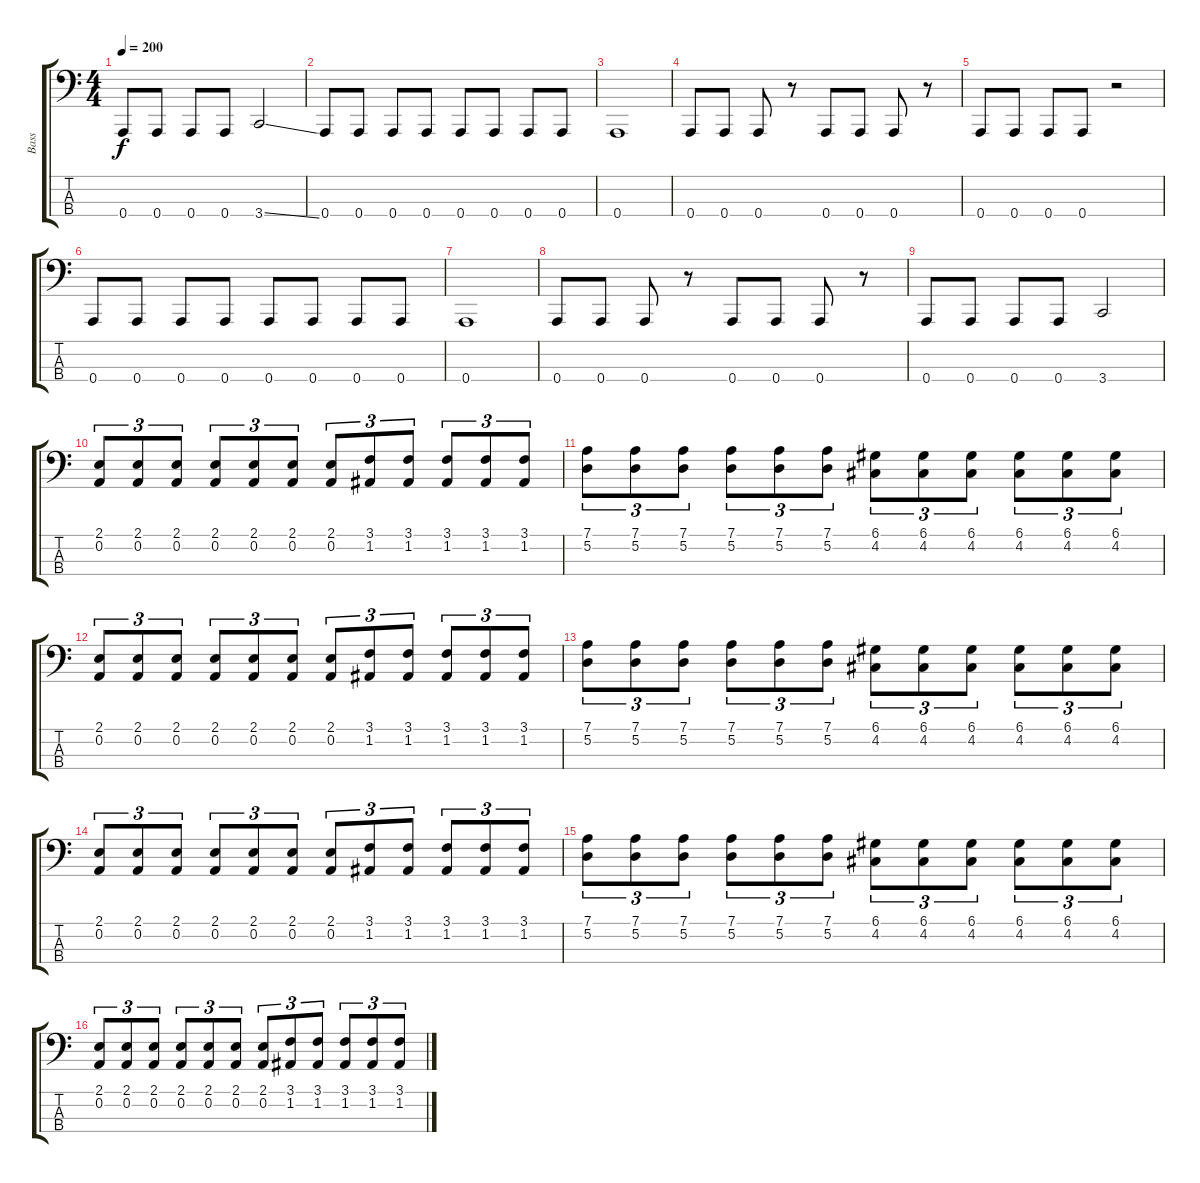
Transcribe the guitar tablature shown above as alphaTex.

\track ("Bass" "Bass") {instrument electricbasspick}
\staff {score tabs}
\tuning (D2 A1 E1 A0) {hide}
\ts (4 4)
\tempo 200
\clef f4
\ks c
0.4.8{dy f} 0.4.8 0.4.8 0.4.8 3.4{ss}.2 |
0.4.8 0.4.8 0.4.8 0.4.8 0.4.8 0.4.8 0.4.8 0.4.8 |
0.4.1 |
0.4.8 0.4.8 0.4.8 r.8 0.4.8 0.4.8 0.4.8 r.8 |
0.4.8 0.4.8 0.4.8 0.4.8 r.2 |
0.4.8 0.4.8 0.4.8 0.4.8 0.4.8 0.4.8 0.4.8 0.4.8 |
0.4.1 |
0.4.8 0.4.8 0.4.8 r.8 0.4.8 0.4.8 0.4.8 r.8 |
0.4.8 0.4.8 0.4.8 0.4.8 3.4.2 |
(2.1 0.2).8{tu (3 2)} (2.1 0.2).8{tu (3 2)} (2.1 0.2).8{tu (3 2)} (2.1 0.2).8{tu (3 2)} (2.1 0.2).8{tu (3 2)} (2.1 0.2).8{tu (3 2)} (2.1 0.2).8{tu (3 2)} (3.1 1.2).8{tu (3 2)} (3.1 1.2).8{tu (3 2)} (3.1 1.2).8{tu (3 2)} (3.1 1.2).8{tu (3 2)} (3.1 1.2).8{tu (3 2)} |
(7.1 5.2).8{tu (3 2)} (7.1 5.2).8{tu (3 2)} (7.1 5.2).8{tu (3 2)} (7.1 5.2).8{tu (3 2)} (7.1 5.2).8{tu (3 2)} (7.1 5.2).8{tu (3 2)} (6.1 4.2).8{tu (3 2)} (6.1 4.2).8{tu (3 2)} (6.1 4.2).8{tu (3 2)} (6.1 4.2).8{tu (3 2)} (6.1 4.2).8{tu (3 2)} (6.1 4.2).8{tu (3 2)} |
(2.1 0.2).8{tu (3 2)} (2.1 0.2).8{tu (3 2)} (2.1 0.2).8{tu (3 2)} (2.1 0.2).8{tu (3 2)} (2.1 0.2).8{tu (3 2)} (2.1 0.2).8{tu (3 2)} (2.1 0.2).8{tu (3 2)} (3.1 1.2).8{tu (3 2)} (3.1 1.2).8{tu (3 2)} (3.1 1.2).8{tu (3 2)} (3.1 1.2).8{tu (3 2)} (3.1 1.2).8{tu (3 2)} |
(7.1 5.2).8{tu (3 2)} (7.1 5.2).8{tu (3 2)} (7.1 5.2).8{tu (3 2)} (7.1 5.2).8{tu (3 2)} (7.1 5.2).8{tu (3 2)} (7.1 5.2).8{tu (3 2)} (6.1 4.2).8{tu (3 2)} (6.1 4.2).8{tu (3 2)} (6.1 4.2).8{tu (3 2)} (6.1 4.2).8{tu (3 2)} (6.1 4.2).8{tu (3 2)} (6.1 4.2).8{tu (3 2)} |
(2.1 0.2).8{tu (3 2)} (2.1 0.2).8{tu (3 2)} (2.1 0.2).8{tu (3 2)} (2.1 0.2).8{tu (3 2)} (2.1 0.2).8{tu (3 2)} (2.1 0.2).8{tu (3 2)} (2.1 0.2).8{tu (3 2)} (3.1 1.2).8{tu (3 2)} (3.1 1.2).8{tu (3 2)} (3.1 1.2).8{tu (3 2)} (3.1 1.2).8{tu (3 2)} (3.1 1.2).8{tu (3 2)} |
(7.1 5.2).8{tu (3 2)} (7.1 5.2).8{tu (3 2)} (7.1 5.2).8{tu (3 2)} (7.1 5.2).8{tu (3 2)} (7.1 5.2).8{tu (3 2)} (7.1 5.2).8{tu (3 2)} (6.1 4.2).8{tu (3 2)} (6.1 4.2).8{tu (3 2)} (6.1 4.2).8{tu (3 2)} (6.1 4.2).8{tu (3 2)} (6.1 4.2).8{tu (3 2)} (6.1 4.2).8{tu (3 2)} |
(2.1 0.2).8{tu (3 2)} (2.1 0.2).8{tu (3 2)} (2.1 0.2).8{tu (3 2)} (2.1 0.2).8{tu (3 2)} (2.1 0.2).8{tu (3 2)} (2.1 0.2).8{tu (3 2)} (2.1 0.2).8{tu (3 2)} (3.1 1.2).8{tu (3 2)} (3.1 1.2).8{tu (3 2)} (3.1 1.2).8{tu (3 2)} (3.1 1.2).8{tu (3 2)} (3.1 1.2).8{tu (3 2)}
